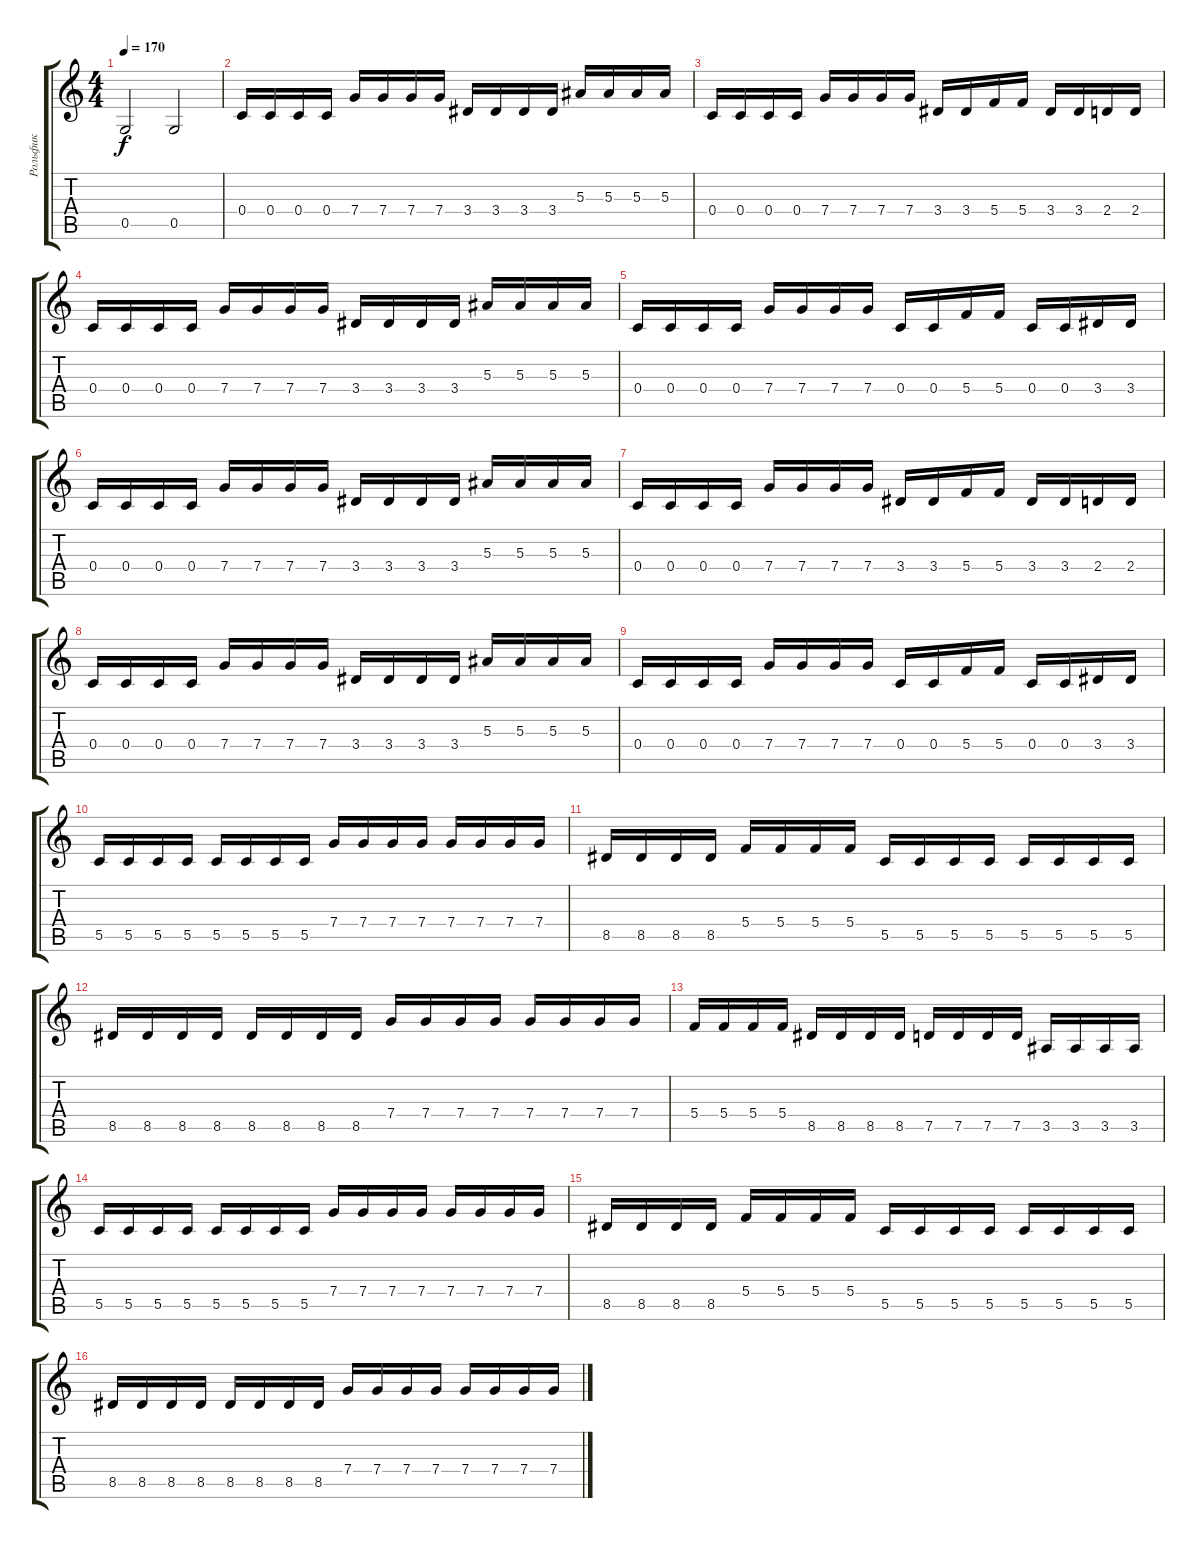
\track ("Рольфик" "Рольфик") {instrument distortionguitar}
\staff {score tabs}
\tuning (D4 A3 F3 C3 G2 D2) {hide}
\ts (4 4)
\tempo 170
\clef g2
\ks c
0.5.2{dy f instrument distortionguitar} 0.5.2 |
0.4.16 0.4.16 0.4.16 0.4.16 7.4.16 7.4.16 7.4.16 7.4.16 3.4.16 3.4.16 3.4.16 3.4.16 5.3.16 5.3.16 5.3.16 5.3.16 |
0.4.16 0.4.16 0.4.16 0.4.16 7.4.16 7.4.16 7.4.16 7.4.16 3.4.16 3.4.16 5.4.16 5.4.16 3.4.16 3.4.16 2.4.16 2.4.16 |
0.4.16 0.4.16 0.4.16 0.4.16 7.4.16 7.4.16 7.4.16 7.4.16 3.4.16 3.4.16 3.4.16 3.4.16 5.3.16 5.3.16 5.3.16 5.3.16 |
0.4.16 0.4.16 0.4.16 0.4.16 7.4.16 7.4.16 7.4.16 7.4.16 0.4.16 0.4.16 5.4.16 5.4.16 0.4.16 0.4.16 3.4.16 3.4.16 |
0.4.16 0.4.16 0.4.16 0.4.16 7.4.16 7.4.16 7.4.16 7.4.16 3.4.16 3.4.16 3.4.16 3.4.16 5.3.16 5.3.16 5.3.16 5.3.16 |
0.4.16 0.4.16 0.4.16 0.4.16 7.4.16 7.4.16 7.4.16 7.4.16 3.4.16 3.4.16 5.4.16 5.4.16 3.4.16 3.4.16 2.4.16 2.4.16 |
0.4.16 0.4.16 0.4.16 0.4.16 7.4.16 7.4.16 7.4.16 7.4.16 3.4.16 3.4.16 3.4.16 3.4.16 5.3.16 5.3.16 5.3.16 5.3.16 |
0.4.16 0.4.16 0.4.16 0.4.16 7.4.16 7.4.16 7.4.16 7.4.16 0.4.16 0.4.16 5.4.16 5.4.16 0.4.16 0.4.16 3.4.16 3.4.16 |
5.5.16 5.5.16 5.5.16 5.5.16 5.5.16 5.5.16 5.5.16 5.5.16 7.4.16 7.4.16 7.4.16 7.4.16 7.4.16 7.4.16 7.4.16 7.4.16 |
8.5.16 8.5.16 8.5.16 8.5.16 5.4.16 5.4.16 5.4.16 5.4.16 5.5.16 5.5.16 5.5.16 5.5.16 5.5.16 5.5.16 5.5.16 5.5.16 |
8.5.16 8.5.16 8.5.16 8.5.16 8.5.16 8.5.16 8.5.16 8.5.16 7.4.16 7.4.16 7.4.16 7.4.16 7.4.16 7.4.16 7.4.16 7.4.16 |
5.4.16 5.4.16 5.4.16 5.4.16 8.5.16 8.5.16 8.5.16 8.5.16 7.5.16 7.5.16 7.5.16 7.5.16 3.5.16 3.5.16 3.5.16 3.5.16 |
5.5.16 5.5.16 5.5.16 5.5.16 5.5.16 5.5.16 5.5.16 5.5.16 7.4.16 7.4.16 7.4.16 7.4.16 7.4.16 7.4.16 7.4.16 7.4.16 |
8.5.16 8.5.16 8.5.16 8.5.16 5.4.16 5.4.16 5.4.16 5.4.16 5.5.16 5.5.16 5.5.16 5.5.16 5.5.16 5.5.16 5.5.16 5.5.16 |
8.5.16 8.5.16 8.5.16 8.5.16 8.5.16 8.5.16 8.5.16 8.5.16 7.4.16 7.4.16 7.4.16 7.4.16 7.4.16 7.4.16 7.4.16 7.4.16
